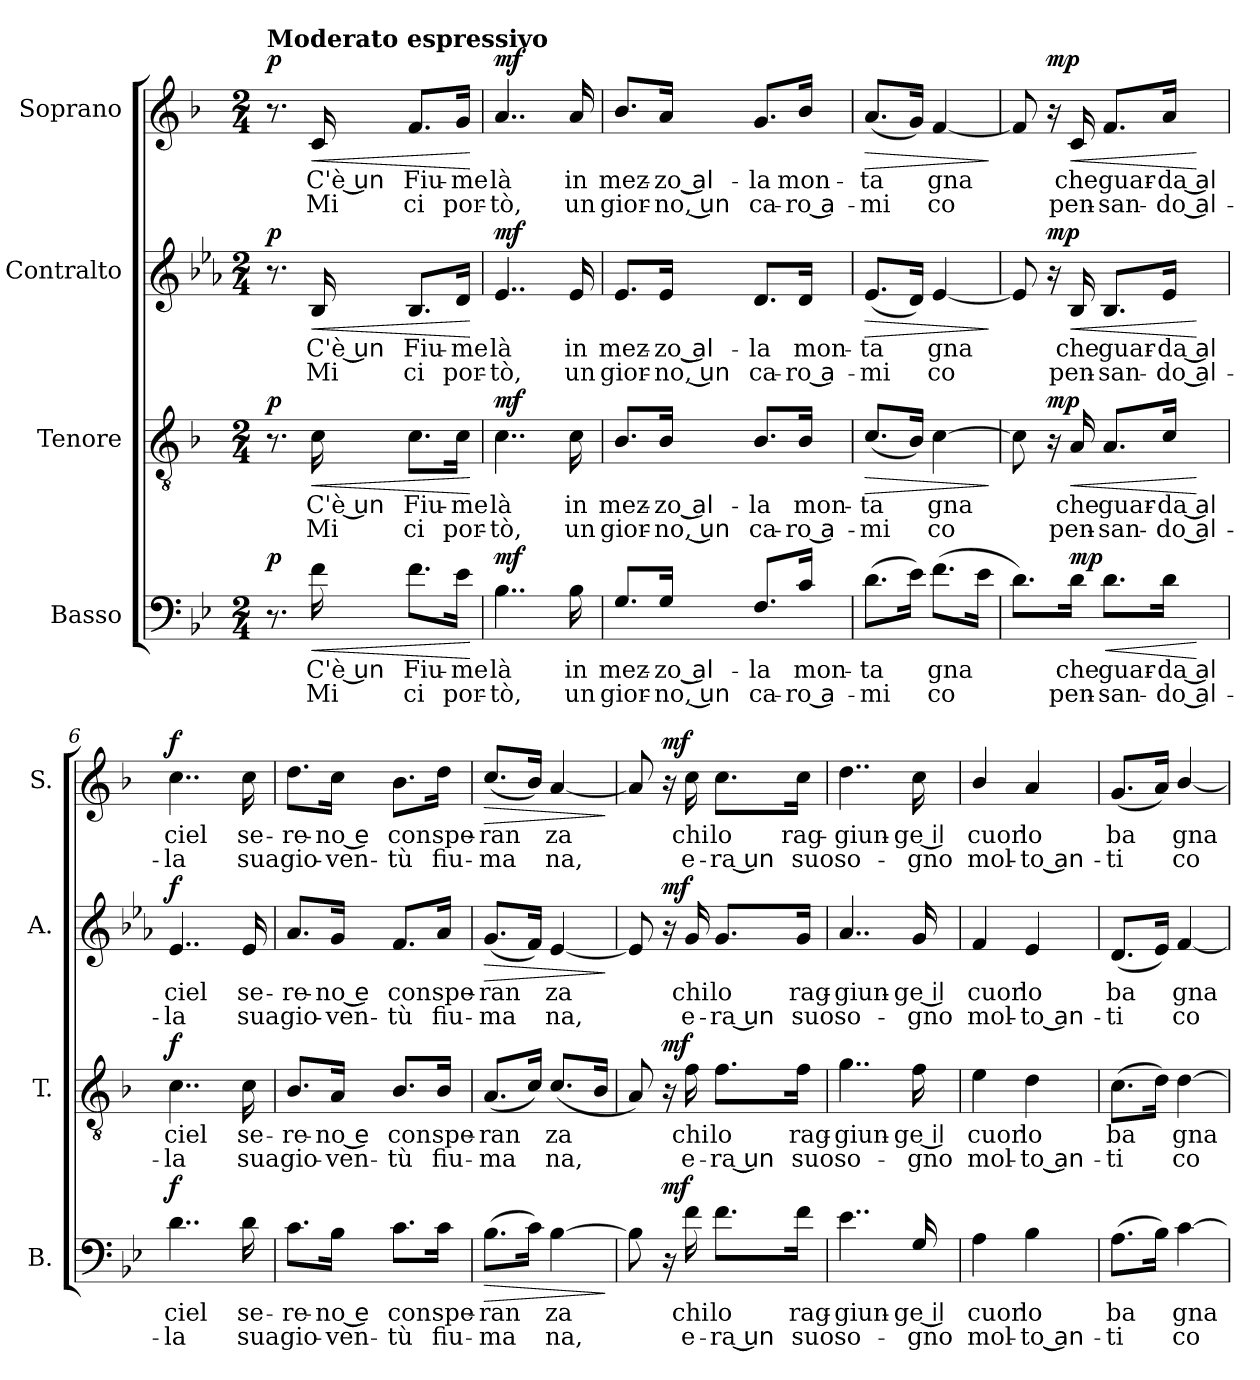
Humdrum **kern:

**kern	**text	**text	**dynam	**kern	**text	**text	**dynam	**kern	**text	**text	**dynam	**kern	**text	**text	**dynam
*part4	*part4	*part4	*part4	*part3	*part3	*part3	*part3	*part2	*part2	*part2	*part2	*part1	*part1	*part1	*part1
*staff4	*staff4	*staff4	*staff4	*staff3	*staff3	*staff3	*staff3	*staff2	*staff2	*staff2	*staff2	*staff1	*staff1	*staff1	*staff1
*I"Basso	*	*	*	*I"Tenore	*	*	*	*I"Contralto	*	*	*	*I"Soprano	*	*	*
*I'B.	*	*	*	*I'T.	*	*	*	*I'A.	*	*	*	*I'S.	*	*	*
*clefF4	*	*	*	*clefGv2	*	*	*	*clefG2	*	*	*	*clefG2	*	*	*
*ITrd4c7	*	*	*	*ITrd1c2	*	*	*	*	*	*	*	*ITrd1c2	*	*	*
*k[b-e-a-]	*	*	*	*k[b-e-a-]	*	*	*	*k[b-e-a-]	*	*	*	*k[b-e-a-]	*	*	*
*M2/4	*	*	*	*M2/4	*	*	*	*M2/4	*	*	*	*M2/4	*	*	*
*MM66	*	*	*	*MM66	*	*	*	*MM66	*	*	*	*MM66	*	*	*
=1	=1	=1	=1	=1	=1	=1	=1	=1	=1	=1	=1	=1	=1	=1	=1
!	!	!	!	!	!	!	!	!	!	!	!	!LO:TX:a:B:t=Moderato espressivo	!	!	!
!	!	!	!LO:DY:b	!	!	!	!LO:DY:b	!	!	!	!LO:DY:b	!	!	!	!LO:DY:b
8.r	.	.	p	8.r	.	.	p	8.r	.	.	p	8.r	.	.	p
!	!LO:LY:b	!LO:LY:b	!LO:HP:b	!	!LO:LY:b	!LO:LY:b	!LO:HP:b	!	!LO:LY:b	!LO:LY:b	!LO:HP:b	!	!LO:LY:b	!LO:LY:b	!LO:HP:b
16B-\	C'è ͜un	Mi	<	16B-\	C'è ͜un	Mi	<	16B-/	C'è ͜un	Mi	<	16B-/	C'è ͜un	Mi	<
!	!LO:LY:b	!LO:LY:b	!	!	!LO:LY:b	!LO:LY:b	!	!	!LO:LY:b	!LO:LY:b	!	!	!LO:LY:b	!LO:LY:b	!
8.B-\L	Fiu-	ci	.	8.B-\L	Fiu-	ci	.	8.B-/L	Fiu-	ci	.	8.e-/L	Fiu-	ci	.
!	!LO:LY:b	!LO:LY:b	!	!	!LO:LY:b	!LO:LY:b	!	!	!LO:LY:b	!LO:LY:b	!	!	!LO:LY:b	!LO:LY:b	!
16A-\Jk	-me	por-	.	16B-\Jk	-me	por-	.	16d/Jk	-me	por-	.	16f/Jk	-me	por-	.
.	.	.	[	.	.	.	[	.	.	.	[	.	.	.	[
=2	=2	=2	=2	=2	=2	=2	=2	=2	=2	=2	=2	=2	=2	=2	=2
!	!LO:LY:b	!LO:LY:b	!LO:DY:b	!	!LO:LY:b	!LO:LY:b	!LO:DY:b	!	!LO:LY:b	!LO:LY:b	!LO:DY:b	!	!LO:LY:b	!LO:LY:b	!LO:DY:b
4..E-\	là	-tò,	mf	4..B-\	là	-tò,	mf	4..e-/	là	-tò,	mf	4..g/	là	-tò,	mf
!	!LO:LY:b	!LO:LY:b	!	!	!LO:LY:b	!LO:LY:b	!	!	!LO:LY:b	!LO:LY:b	!	!	!LO:LY:b	!LO:LY:b	!
16E-\	in	un	.	16B-\	in	un	.	16e-/	in	un	.	16g/	in	un	.
=3	=3	=3	=3	=3	=3	=3	=3	=3	=3	=3	=3	=3	=3	=3	=3
!	!LO:LY:b	!LO:LY:b	!	!	!LO:LY:b	!LO:LY:b	!	!	!LO:LY:b	!LO:LY:b	!	!	!LO:LY:b	!LO:LY:b	!
8.C/L	mez-	gior-	.	8.A-/L	mez-	gior-	.	8.e-/L	mez-	gior-	.	8.a-/L	mez-	gior-	.
!	!LO:LY:b	!LO:LY:b	!	!	!LO:LY:b	!LO:LY:b	!	!	!LO:LY:b	!LO:LY:b	!	!	!LO:LY:b	!LO:LY:b	!
16C/Jk	-zo ͜al-	-no, ͜un	.	16A-/Jk	-zo ͜al-	-no, ͜un	.	16e-/Jk	-zo ͜al-	-no, ͜un	.	16g/Jk	-zo ͜al-	-no, ͜un	.
!	!LO:LY:b	!LO:LY:b	!	!	!LO:LY:b	!LO:LY:b	!	!	!LO:LY:b	!LO:LY:b	!	!	!LO:LY:b	!LO:LY:b	!
8.BB-/L	-la	ca-	.	8.A-/L	-la	ca-	.	8.d/L	-la	ca-	.	8.f/L	-la	ca-	.
!	!LO:LY:b	!LO:LY:b	!	!	!LO:LY:b	!LO:LY:b	!	!	!LO:LY:b	!LO:LY:b	!	!	!LO:LY:b	!LO:LY:b	!
16F/Jk	mon-	-ro ͜a-	.	16A-/Jk	mon-	-ro ͜a-	.	16d/Jk	mon-	-ro ͜a-	.	16a-/Jk	mon-	-ro ͜a-	.
=4	=4	=4	=4	=4	=4	=4	=4	=4	=4	=4	=4	=4	=4	=4	=4
!	!LO:LY:b	!LO:LY:b	!	!	!LO:LY:b	!LO:LY:b	!LO:HP:b	!	!LO:LY:b	!LO:LY:b	!LO:HP:b	!	!LO:LY:b	!LO:LY:b	!LO:HP:b
(>8.G\L	-ta	-mi	.	(<8.B-/L	-ta	-mi	>	(<8.e-/L	-ta	-mi	>	(<8.g/L	-ta	-mi	>
16A-\Jk)	.	.	.	16A-/Jk)	.	.	.	16d/Jk)	.	.	.	16f/Jk)	.	.	.
!	!LO:LY:b	!LO:LY:b	!	!	!LO:LY:b	!LO:LY:b	!	!	!LO:LY:b	!LO:LY:b	!	!	!LO:LY:b	!LO:LY:b	!
(>8.B-\L	gna	co	.	[4B-\	gna	co	.	[4e-/	gna	co	.	[4e-/	gna	co	.
16A-\Jk	.	.	.	.	.	.	.	.	.	.	.	.	.	.	.
.	.	.	.	.	.	.	]	.	.	.	]	.	.	.	]
=5	=5	=5	=5	=5	=5	=5	=5	=5	=5	=5	=5	=5	=5	=5	=5
8.G\L)	.	.	.	8B-\]	.	.	.	8e-/]	.	.	.	8e-/]	.	.	.
!	!	!	!	!	!	!	!LO:DY:b	!	!	!	!LO:DY:b	!	!	!	!LO:DY:b
.	.	.	.	16r	.	.	mp	16r	.	.	mp	16r	.	.	mp
!	!LO:LY:b	!LO:LY:b	!LO:HP:b	!	!LO:LY:b	!LO:LY:b	!LO:HP:b	!	!LO:LY:b	!LO:LY:b	!LO:HP:b	!	!LO:LY:b	!LO:LY:b	!LO:HP:b
!	!	!	!LO:DY:n=1:a	!	!	!	!	!	!	!	!	!	!	!	!
16G\Jk	che	pen-	< mp	16G/	che	pen-	<	16B-/	che	pen-	<	16B-/	che	pen-	<
!	!LO:LY:b	!LO:LY:b	!	!	!LO:LY:b	!LO:LY:b	!	!	!LO:LY:b	!LO:LY:b	!	!	!LO:LY:b	!LO:LY:b	!
8.G\L	guar-	-san-	.	8.G/L	guar-	-san-	.	8.B-/L	guar-	-san-	.	8.e-/L	guar-	-san-	.
!	!LO:LY:b	!LO:LY:b	!	!	!LO:LY:b	!LO:LY:b	!	!	!LO:LY:b	!LO:LY:b	!	!	!LO:LY:b	!LO:LY:b	!
16G\Jk	-da ͜al	-do ͜al-	.	16B-/Jk	-da ͜al	-do ͜al-	.	16e-/Jk	-da ͜al	-do ͜al-	.	16g/Jk	-da ͜al	-do ͜al-	.
.	.	.	[	.	.	.	[	.	.	.	[	.	.	.	[
=6	=6	=6	=6	=6	=6	=6	=6	=6	=6	=6	=6	=6	=6	=6	=6
!	!LO:LY:b	!LO:LY:b	!LO:DY:b	!	!LO:LY:b	!LO:LY:b	!LO:DY:b	!	!LO:LY:b	!LO:LY:b	!LO:DY:b	!	!LO:LY:b	!LO:LY:b	!LO:DY:b
4..G\	ciel	-la	f	4..B-\	ciel	-la	f	4..e-/	ciel	-la	f	4..b-\	ciel	-la	f
!	!LO:LY:b	!LO:LY:b	!	!	!LO:LY:b	!LO:LY:b	!	!	!LO:LY:b	!LO:LY:b	!	!	!LO:LY:b	!LO:LY:b	!
16G\	se-	sua	.	16B-\	se-	sua	.	16e-/	se-	sua	.	16b-\	se-	sua	.
=7	=7	=7	=7	=7	=7	=7	=7	=7	=7	=7	=7	=7	=7	=7	=7
!	!LO:LY:b	!LO:LY:b	!	!	!LO:LY:b	!LO:LY:b	!	!	!LO:LY:b	!LO:LY:b	!	!	!LO:LY:b	!LO:LY:b	!
8.F\L	-re-	gio-	.	8.A-/L	-re-	gio-	.	8.a-/L	-re-	gio-	.	8.cc\L	-re-	gio-	.
!	!LO:LY:b	!LO:LY:b	!	!	!LO:LY:b	!LO:LY:b	!	!	!LO:LY:b	!LO:LY:b	!	!	!LO:LY:b	!LO:LY:b	!
16E-\Jk	-no ͜e	-ven-	.	16G/Jk	-no ͜e	-ven-	.	16g/Jk	-no ͜e	-ven-	.	16b-\Jk	-no ͜e	-ven-	.
!	!LO:LY:b	!LO:LY:b	!	!	!LO:LY:b	!LO:LY:b	!	!	!LO:LY:b	!LO:LY:b	!	!	!LO:LY:b	!LO:LY:b	!
8.F\L	con	-tù	.	8.A-/L	con	-tù	.	8.f/L	con	-tù	.	8.a-\L	con	-tù	.
!	!LO:LY:b	!LO:LY:b	!	!	!LO:LY:b	!LO:LY:b	!	!	!LO:LY:b	!LO:LY:b	!	!	!LO:LY:b	!LO:LY:b	!
16F\Jk	spe-	fiu-	.	16A-/Jk	spe-	fiu-	.	16a-/Jk	spe-	fiu-	.	16cc\Jk	spe-	fiu-	.
!!LO:PB:g=z
=8	=8	=8	=8	=8	=8	=8	=8	=8	=8	=8	=8	=8	=8	=8	=8
!	!LO:LY:b	!LO:LY:b	!LO:HP:b	!	!LO:LY:b	!LO:LY:b	!	!	!LO:LY:b	!LO:LY:b	!LO:HP:b	!	!LO:LY:b	!LO:LY:b	!LO:HP:b
(>8.E-\L	-ran	-ma	>	(<8.G/L	-ran	-ma	.	(<8.g/L	-ran	-ma	>	(<8.b-/L	-ran	-ma	>
16F\Jk)	.	.	.	16B-/Jk)	.	.	.	16f/Jk)	.	.	.	16a-/Jk)	.	.	.
!	!LO:LY:b	!LO:LY:b	!	!	!LO:LY:b	!LO:LY:b	!	!	!LO:LY:b	!LO:LY:b	!	!	!LO:LY:b	!LO:LY:b	!
[4E-\	za	na,	.	(<8.B-/L	za	na,	.	[4e-/	za	na,	.	[4g/	za	na,	.
.	.	.	.	16A-/Jk	.	.	.	.	.	.	.	.	.	.	.
.	.	.	]	.	.	.	.	.	.	.	]	.	.	.	]
=9	=9	=9	=9	=9	=9	=9	=9	=9	=9	=9	=9	=9	=9	=9	=9
8E-\]	.	.	.	8G/)	.	.	.	8e-/]	.	.	.	8g/]	.	.	.
!	!	!	!LO:DY:b	!	!	!	!LO:DY:b	!	!	!	!LO:DY:b	!	!	!	!LO:DY:b
16r	.	.	mf	16r	.	.	mf	16r	.	.	mf	16r	.	.	mf
!	!LO:LY:b	!LO:LY:b	!	!	!LO:LY:b	!LO:LY:b	!	!	!LO:LY:b	!LO:LY:b	!	!	!LO:LY:b	!LO:LY:b	!
16B-\	chi	e-	.	16e-\	chi	e-	.	16g/	chi	e-	.	16b-\	chi	e-	.
!	!LO:LY:b	!LO:LY:b	!	!	!LO:LY:b	!LO:LY:b	!	!	!LO:LY:b	!LO:LY:b	!	!	!LO:LY:b	!LO:LY:b	!
8.B-\L	lo	-ra ͜un	.	8.e-\L	lo	-ra ͜un	.	8.g/L	lo	-ra ͜un	.	8.b-\L	lo	-ra ͜un	.
!	!LO:LY:b	!LO:LY:b	!	!	!LO:LY:b	!LO:LY:b	!	!	!LO:LY:b	!LO:LY:b	!	!	!LO:LY:b	!LO:LY:b	!
16B-\Jk	rag-	suo	.	16e-\Jk	rag-	suo	.	16g/Jk	rag-	suo	.	16b-\Jk	rag-	suo	.
=10	=10	=10	=10	=10	=10	=10	=10	=10	=10	=10	=10	=10	=10	=10	=10
!	!LO:LY:b	!LO:LY:b	!	!	!LO:LY:b	!LO:LY:b	!	!	!LO:LY:b	!LO:LY:b	!	!	!LO:LY:b	!LO:LY:b	!
4..A-\	-giun-	so-	.	4..f\	-giun-	so-	.	4..a-/	-giun-	so-	.	4..cc\	-giun-	so-	.
!	!LO:LY:b	!LO:LY:b	!	!	!LO:LY:b	!LO:LY:b	!	!	!LO:LY:b	!LO:LY:b	!	!	!LO:LY:b	!LO:LY:b	!
16C/	-ge ͜il	-gno	.	16e-\	-ge ͜il	-gno	.	16g/	-ge ͜il	-gno	.	16b-\	-ge ͜il	-gno	.
=11	=11	=11	=11	=11	=11	=11	=11	=11	=11	=11	=11	=11	=11	=11	=11
!	!LO:LY:b	!LO:LY:b	!	!	!LO:LY:b	!LO:LY:b	!	!	!LO:LY:b	!LO:LY:b	!	!	!LO:LY:b	!LO:LY:b	!
4D\	cuor	mol-	.	4d\	cuor	mol-	.	4f/	cuor	mol-	.	4a-/	cuor	mol-	.
!	!LO:LY:b	!LO:LY:b	!	!	!LO:LY:b	!LO:LY:b	!	!	!LO:LY:b	!LO:LY:b	!	!	!LO:LY:b	!LO:LY:b	!
4E-\	lo	-to ͜an-	.	4c\	lo	-to ͜an-	.	4e-/	lo	-to ͜an-	.	4g/	lo	-to ͜an-	.
=12	=12	=12	=12	=12	=12	=12	=12	=12	=12	=12	=12	=12	=12	=12	=12
!	!LO:LY:b	!LO:LY:b	!	!	!LO:LY:b	!LO:LY:b	!	!	!LO:LY:b	!LO:LY:b	!	!	!LO:LY:b	!LO:LY:b	!
(>8.D\L	-ba	-ti	.	(>8.B-\L	-ba	-ti	.	(<8.d/L	-ba	-ti	.	(<8.f/L	-ba	-ti	.
16E-\Jk)	.	.	.	16c\Jk)	.	.	.	16e-/Jk)	.	.	.	16g/Jk)	.	.	.
!	!LO:LY:b	!LO:LY:b	!	!	!LO:LY:b	!LO:LY:b	!	!	!LO:LY:b	!LO:LY:b	!	!	!LO:LY:b	!LO:LY:b	!
[4F\	gna	co	.	[4c\	gna	co	.	[4f/	gna	co	.	[4a-/	gna	co	.
=	=	=	=	=	=	=	=	=	=	=	=	=	=	=	=
*-	*-	*-	*-	*-	*-	*-	*-	*-	*-	*-	*-	*-	*-	*-	*-
